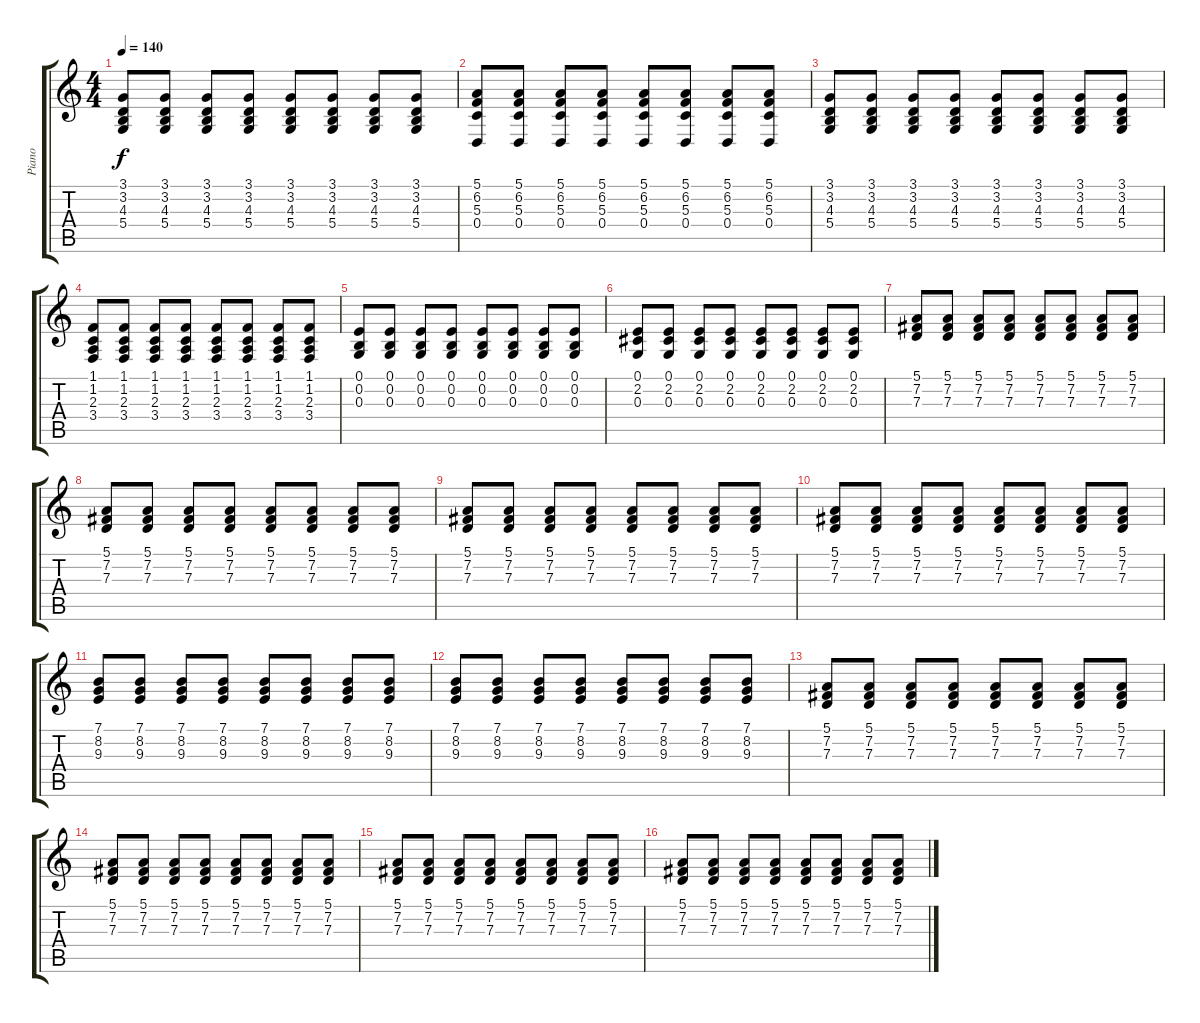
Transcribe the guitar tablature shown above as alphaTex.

\track ("Piano" "Piano") {instrument brightacousticpiano}
\staff {score tabs}
\tuning (E4 B3 G3 D3 A2 E2) {hide}
\ts (4 4)
\tempo 140
\clef g2
\ks c
(3.1 3.2 4.3 5.4).8{dy f} (3.1 3.2 4.3 5.4).8 (3.1 3.2 4.3 5.4).8 (3.1 3.2 4.3 5.4).8 (3.1 3.2 4.3 5.4).8 (3.1 3.2 4.3 5.4).8 (3.1 3.2 4.3 5.4).8 (3.1 3.2 4.3 5.4).8 |
(5.1 6.2 5.3 0.4).8 (5.1 6.2 5.3 0.4).8 (5.1 6.2 5.3 0.4).8 (5.1 6.2 5.3 0.4).8 (5.1 6.2 5.3 0.4).8 (5.1 6.2 5.3 0.4).8 (5.1 6.2 5.3 0.4).8 (5.1 6.2 5.3 0.4).8 |
(3.1 3.2 4.3 5.4).8 (3.1 3.2 4.3 5.4).8 (3.1 3.2 4.3 5.4).8 (3.1 3.2 4.3 5.4).8 (3.1 3.2 4.3 5.4).8 (3.1 3.2 4.3 5.4).8 (3.1 3.2 4.3 5.4).8 (3.1 3.2 4.3 5.4).8 |
(1.1 1.2 2.3 3.4).8 (1.1 1.2 2.3 3.4).8 (1.1 1.2 2.3 3.4).8 (1.1 1.2 2.3 3.4).8 (1.1 1.2 2.3 3.4).8 (1.1 1.2 2.3 3.4).8 (1.1 1.2 2.3 3.4).8 (1.1 1.2 2.3 3.4).8 |
(0.1 0.2 0.3).8 (0.1 0.2 0.3).8 (0.1 0.2 0.3).8 (0.1 0.2 0.3).8 (0.1 0.2 0.3).8 (0.1 0.2 0.3).8 (0.1 0.2 0.3).8 (0.1 0.2 0.3).8 |
(0.1 2.2 0.3).8 (0.1 2.2 0.3).8 (0.1 2.2 0.3).8 (0.1 2.2 0.3).8 (0.1 2.2 0.3).8 (0.1 2.2 0.3).8 (0.1 2.2 0.3).8 (0.1 2.2 0.3).8 |
(5.1 7.2 7.3).8 (5.1 7.2 7.3).8 (5.1 7.2 7.3).8 (5.1 7.2 7.3).8 (5.1 7.2 7.3).8 (5.1 7.2 7.3).8 (5.1 7.2 7.3).8 (5.1 7.2 7.3).8 |
(5.1 7.2 7.3).8 (5.1 7.2 7.3).8 (5.1 7.2 7.3).8 (5.1 7.2 7.3).8 (5.1 7.2 7.3).8 (5.1 7.2 7.3).8 (5.1 7.2 7.3).8 (5.1 7.2 7.3).8 |
(5.1 7.2 7.3).8 (5.1 7.2 7.3).8 (5.1 7.2 7.3).8 (5.1 7.2 7.3).8 (5.1 7.2 7.3).8 (5.1 7.2 7.3).8 (5.1 7.2 7.3).8 (5.1 7.2 7.3).8 |
(5.1 7.2 7.3).8 (5.1 7.2 7.3).8 (5.1 7.2 7.3).8 (5.1 7.2 7.3).8 (5.1 7.2 7.3).8 (5.1 7.2 7.3).8 (5.1 7.2 7.3).8 (5.1 7.2 7.3).8 |
(7.1 8.2 9.3).8 (7.1 8.2 9.3).8 (7.1 8.2 9.3).8 (7.1 8.2 9.3).8 (7.1 8.2 9.3).8 (7.1 8.2 9.3).8 (7.1 8.2 9.3).8 (7.1 8.2 9.3).8 |
(7.1 8.2 9.3).8 (7.1 8.2 9.3).8 (7.1 8.2 9.3).8 (7.1 8.2 9.3).8 (7.1 8.2 9.3).8 (7.1 8.2 9.3).8 (7.1 8.2 9.3).8 (7.1 8.2 9.3).8 |
(5.1 7.2 7.3).8 (5.1 7.2 7.3).8 (5.1 7.2 7.3).8 (5.1 7.2 7.3).8 (5.1 7.2 7.3).8 (5.1 7.2 7.3).8 (5.1 7.2 7.3).8 (5.1 7.2 7.3).8 |
(5.1 7.2 7.3).8 (5.1 7.2 7.3).8 (5.1 7.2 7.3).8 (5.1 7.2 7.3).8 (5.1 7.2 7.3).8 (5.1 7.2 7.3).8 (5.1 7.2 7.3).8 (5.1 7.2 7.3).8 |
(5.1 7.2 7.3).8 (5.1 7.2 7.3).8 (5.1 7.2 7.3).8 (5.1 7.2 7.3).8 (5.1 7.2 7.3).8 (5.1 7.2 7.3).8 (5.1 7.2 7.3).8 (5.1 7.2 7.3).8 |
(5.1 7.2 7.3).8 (5.1 7.2 7.3).8 (5.1 7.2 7.3).8 (5.1 7.2 7.3).8 (5.1 7.2 7.3).8 (5.1 7.2 7.3).8 (5.1 7.2 7.3).8 (5.1 7.2 7.3).8
